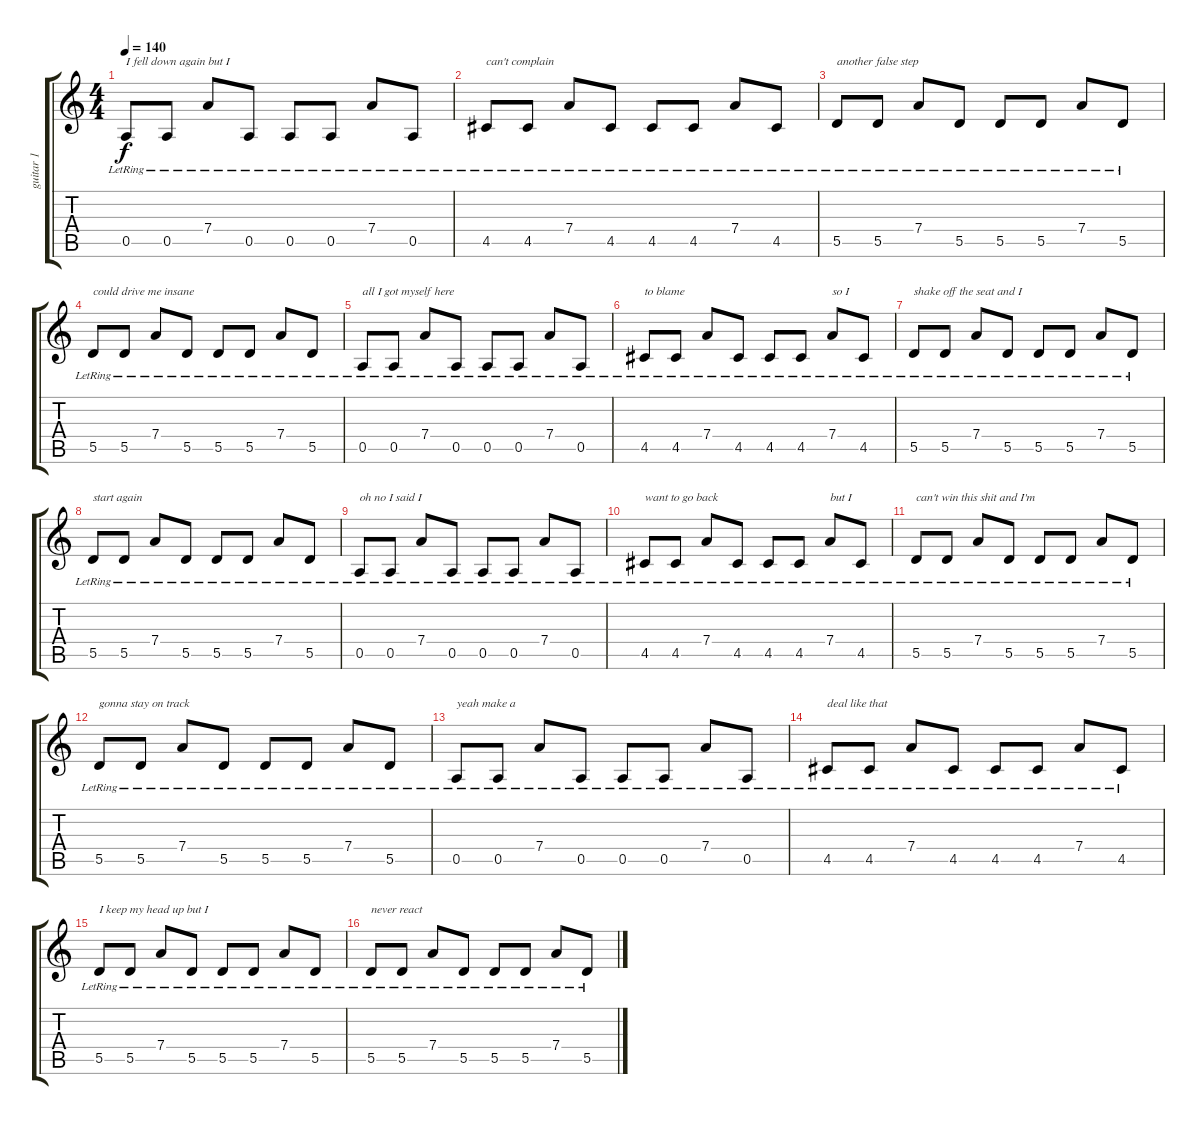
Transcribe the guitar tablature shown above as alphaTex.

\track ("guitar 1" "guitar 1") {instrument electricguitarclean}
\staff {score tabs}
\tuning (E4 B3 G3 D3 A2 E2) {hide}
\ts (4 4)
\tempo 140
\clef g2
\ks c
0.5{lr}.8{txt "I fell down again but I" dy f} 0.5{lr}.8 7.4{lr}.8 0.5{lr}.8 0.5{lr}.8 0.5{lr}.8 7.4{lr}.8 0.5{lr}.8 |
4.5{lr}.8{txt "can't complain"} 4.5{lr}.8 7.4{lr}.8 4.5{lr}.8 4.5{lr}.8 4.5{lr}.8 7.4{lr}.8 4.5{lr}.8 |
5.5{lr}.8{txt "another false step"} 5.5{lr}.8 7.4{lr}.8 5.5{lr}.8 5.5{lr}.8 5.5{lr}.8 7.4{lr}.8 5.5{lr}.8 |
5.5{lr}.8{txt "could drive me insane"} 5.5{lr}.8 7.4{lr}.8 5.5{lr}.8 5.5{lr}.8 5.5{lr}.8 7.4{lr}.8 5.5{lr}.8 |
0.5{lr}.8{txt "all I got myself here"} 0.5{lr}.8 7.4{lr}.8 0.5{lr}.8 0.5{lr}.8 0.5{lr}.8 7.4{lr}.8 0.5{lr}.8 |
4.5{lr}.8{txt "to blame"} 4.5{lr}.8 7.4{lr}.8 4.5{lr}.8 4.5{lr}.8 4.5{lr}.8 7.4{lr}.8{txt "so I"} 4.5{lr}.8 |
5.5{lr}.8{txt "shake off the seat and I"} 5.5{lr}.8 7.4{lr}.8 5.5{lr}.8 5.5{lr}.8 5.5{lr}.8 7.4{lr}.8 5.5{lr}.8 |
5.5{lr}.8{txt "start again"} 5.5{lr}.8 7.4{lr}.8 5.5{lr}.8 5.5{lr}.8 5.5{lr}.8 7.4{lr}.8 5.5{lr}.8 |
0.5{lr}.8{txt "oh no I said I"} 0.5{lr}.8 7.4{lr}.8 0.5{lr}.8 0.5{lr}.8 0.5{lr}.8 7.4{lr}.8 0.5{lr}.8 |
4.5{lr}.8{txt "want to go back"} 4.5{lr}.8 7.4{lr}.8 4.5{lr}.8 4.5{lr}.8 4.5{lr}.8 7.4{lr}.8{txt "but I"} 4.5{lr}.8 |
5.5{lr}.8{txt "can't win this shit and I'm"} 5.5{lr}.8 7.4{lr}.8 5.5{lr}.8 5.5{lr}.8 5.5{lr}.8 7.4{lr}.8 5.5{lr}.8 |
5.5{lr}.8{txt "gonna stay on track"} 5.5{lr}.8 7.4{lr}.8 5.5{lr}.8 5.5{lr}.8 5.5{lr}.8 7.4{lr}.8 5.5{lr}.8 |
0.5{lr}.8{txt "yeah make a "} 0.5{lr}.8 7.4{lr}.8 0.5{lr}.8 0.5{lr}.8 0.5{lr}.8 7.4{lr}.8 0.5{lr}.8 |
4.5{lr}.8{txt "deal like that"} 4.5{lr}.8 7.4{lr}.8 4.5{lr}.8 4.5{lr}.8 4.5{lr}.8 7.4{lr}.8 4.5{lr}.8 |
5.5{lr}.8{txt "I keep my head up but I"} 5.5{lr}.8 7.4{lr}.8 5.5{lr}.8 5.5{lr}.8 5.5{lr}.8 7.4{lr}.8 5.5{lr}.8 |
5.5{lr}.8{txt "never react"} 5.5{lr}.8 7.4{lr}.8 5.5{lr}.8 5.5{lr}.8 5.5{lr}.8 7.4{lr}.8 5.5{lr}.8
